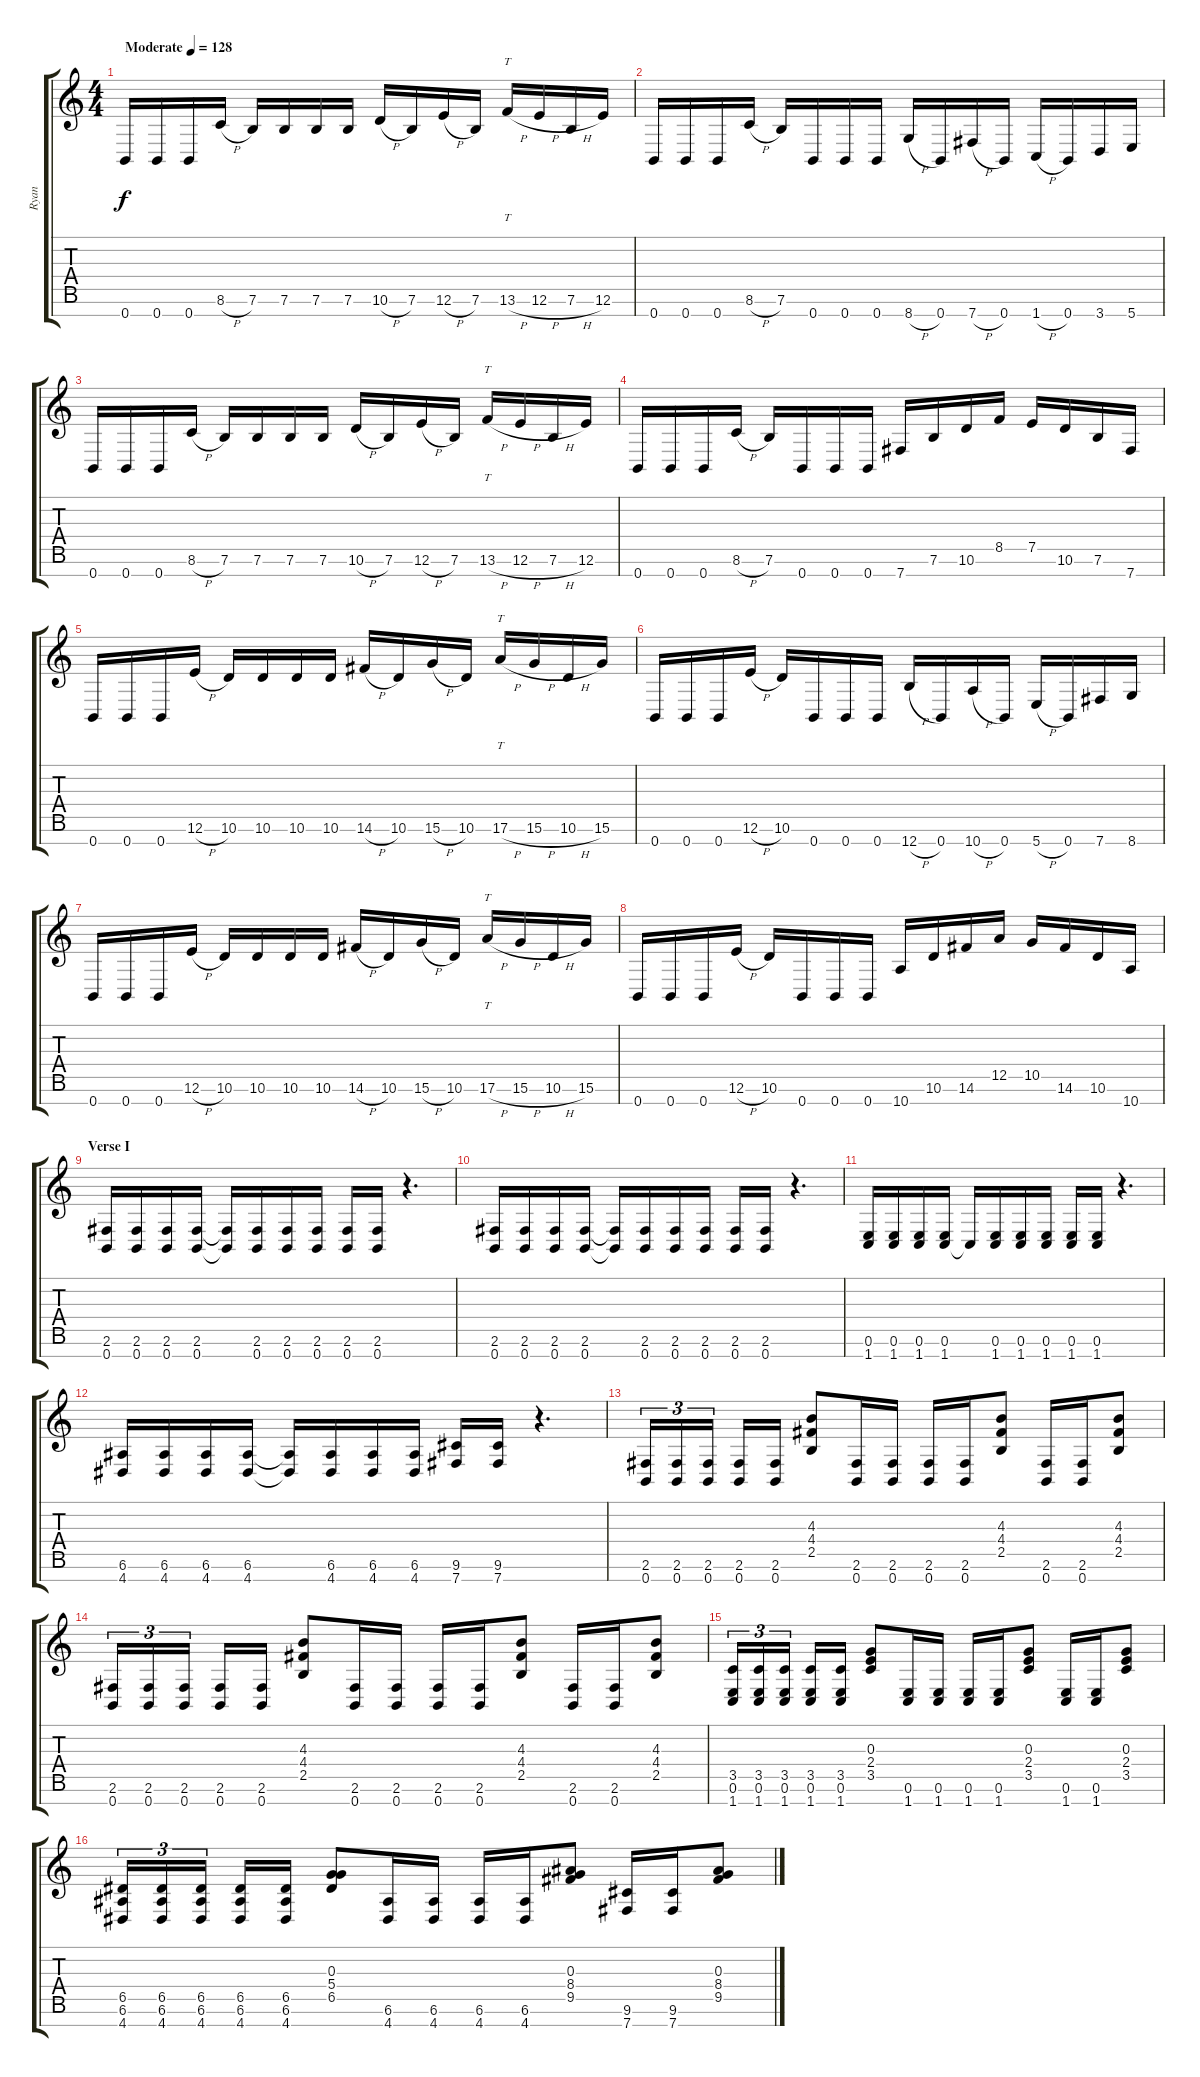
\track ("Ryan" "Ryan") {instrument distortionguitar}
\staff {score tabs}
\tuning (E4 B3 G3 D3 A2 E2 B1) {hide}
\ts (4 4)
\tempo (128 "Moderate")
\clef g2
\ks c
0.7.16{dy f instrument distortionguitar} 0.7.16 0.7.16 8.6{h}.16 7.6.16 7.6.16 7.6.16 7.6.16 10.6{h}.16 7.6.16 12.6{h}.16 7.6.16 13.6{h}.16{tt} 12.6{h}.16 7.6{h}.16 12.6.16 |
0.7.16 0.7.16 0.7.16 8.6{h}.16 7.6.16 0.7.16 0.7.16 0.7.16 8.7{h}.16 0.7.16 7.7{h}.16 0.7.16 1.7{h}.16 0.7.16 3.7.16 5.7.16 |
0.7.16 0.7.16 0.7.16 8.6{h}.16 7.6.16 7.6.16 7.6.16 7.6.16 10.6{h}.16 7.6.16 12.6{h}.16 7.6.16 13.6{h}.16{tt} 12.6{h}.16 7.6{h}.16 12.6.16 |
0.7.16 0.7.16 0.7.16 8.6{h}.16 7.6.16 0.7.16 0.7.16 0.7.16 7.7.16 7.6.16 10.6.16 8.5.16 7.5.16 10.6.16 7.6.16 7.7.16 |
0.7.16 0.7.16 0.7.16 12.6{h}.16 10.6.16 10.6.16 10.6.16 10.6.16 14.6{h}.16 10.6.16 15.6{h}.16 10.6.16 17.6{h}.16{tt} 15.6{h}.16 10.6{h}.16 15.6.16 |
0.7.16 0.7.16 0.7.16 12.6{h}.16 10.6.16 0.7.16 0.7.16 0.7.16 12.7{h}.16 0.7.16 10.7{h}.16 0.7.16 5.7{h}.16 0.7.16 7.7.16 8.7.16 |
0.7.16 0.7.16 0.7.16 12.6{h}.16 10.6.16 10.6.16 10.6.16 10.6.16 14.6{h}.16 10.6.16 15.6{h}.16 10.6.16 17.6{h}.16{tt} 15.6{h}.16 10.6{h}.16 15.6.16 |
0.7.16 0.7.16 0.7.16 12.6{h}.16 10.6.16 0.7.16 0.7.16 0.7.16 10.7.16 10.6.16 14.6.16 12.5.16 10.5.16 14.6.16 10.6.16 10.7.16 |
\section ("" "Verse I")
(2.6 0.7).16 (2.6 0.7).16 (2.6 0.7).16 (2.6 0.7).16 (2.6{t} 0.7{t}).16 (2.6 0.7).16 (2.6 0.7).16 (2.6 0.7).16 (2.6 0.7).16 (2.6 0.7).16 r.4{d} |
(2.6 0.7).16 (2.6 0.7).16 (2.6 0.7).16 (2.6 0.7).16 (2.6{t} 0.7{t}).16 (2.6 0.7).16 (2.6 0.7).16 (2.6 0.7).16 (2.6 0.7).16 (2.6 0.7).16 r.4{d} |
(0.6 1.7).16 (0.6 1.7).16 (0.6 1.7).16 (0.6 1.7).16 1.7{t}.16 (0.6 1.7).16 (0.6 1.7).16 (0.6 1.7).16 (0.6 1.7).16 (0.6 1.7).16 r.4{d} |
(6.6 4.7).16 (6.6 4.7).16 (6.6 4.7).16 (6.6 4.7).16 (6.6{t} 4.7{t}).16 (6.6 4.7).16 (6.6 4.7).16 (6.6 4.7).16 (9.6 7.7).16 (9.6 7.7).16 r.4{d} |
(2.6 0.7).16{tu (3 2)} (2.6 0.7).16{tu (3 2)} (2.6 0.7).16{tu (3 2)} (2.6 0.7).16 (2.6 0.7).16 (4.3 4.4 2.5).8 (2.6 0.7).16 (2.6 0.7).16 (2.6 0.7).16 (2.6 0.7).16 (4.3 4.4 2.5).8 (2.6 0.7).16 (2.6 0.7).16 (4.3 4.4 2.5).8 |
(2.6 0.7).16{tu (3 2)} (2.6 0.7).16{tu (3 2)} (2.6 0.7).16{tu (3 2)} (2.6 0.7).16 (2.6 0.7).16 (4.3 4.4 2.5).8 (2.6 0.7).16 (2.6 0.7).16 (2.6 0.7).16 (2.6 0.7).16 (4.3 4.4 2.5).8 (2.6 0.7).16 (2.6 0.7).16 (4.3 4.4 2.5).8 |
(3.5 0.6 1.7).16{tu (3 2)} (3.5 0.6 1.7).16{tu (3 2)} (3.5 0.6 1.7).16{tu (3 2)} (3.5 0.6 1.7).16 (3.5 0.6 1.7).16 (0.3 2.4 3.5).8 (0.6 1.7).16 (0.6 1.7).16 (0.6 1.7).16 (0.6 1.7).16 (0.3 2.4 3.5).8 (0.6 1.7).16 (0.6 1.7).16 (0.3 2.4 3.5).8 |
(6.5 6.6 4.7).16{tu (3 2)} (6.5 6.6 4.7).16{tu (3 2)} (6.5 6.6 4.7).16{tu (3 2)} (6.5 6.6 4.7).16 (6.5 6.6 4.7).16 (0.3 5.4 6.5).8 (6.6 4.7).16 (6.6 4.7).16 (6.6 4.7).16 (6.6 4.7).16 (0.3 8.4 9.5).8 (9.6 7.7).16 (9.6 7.7).16 (0.3 8.4 9.5).8
